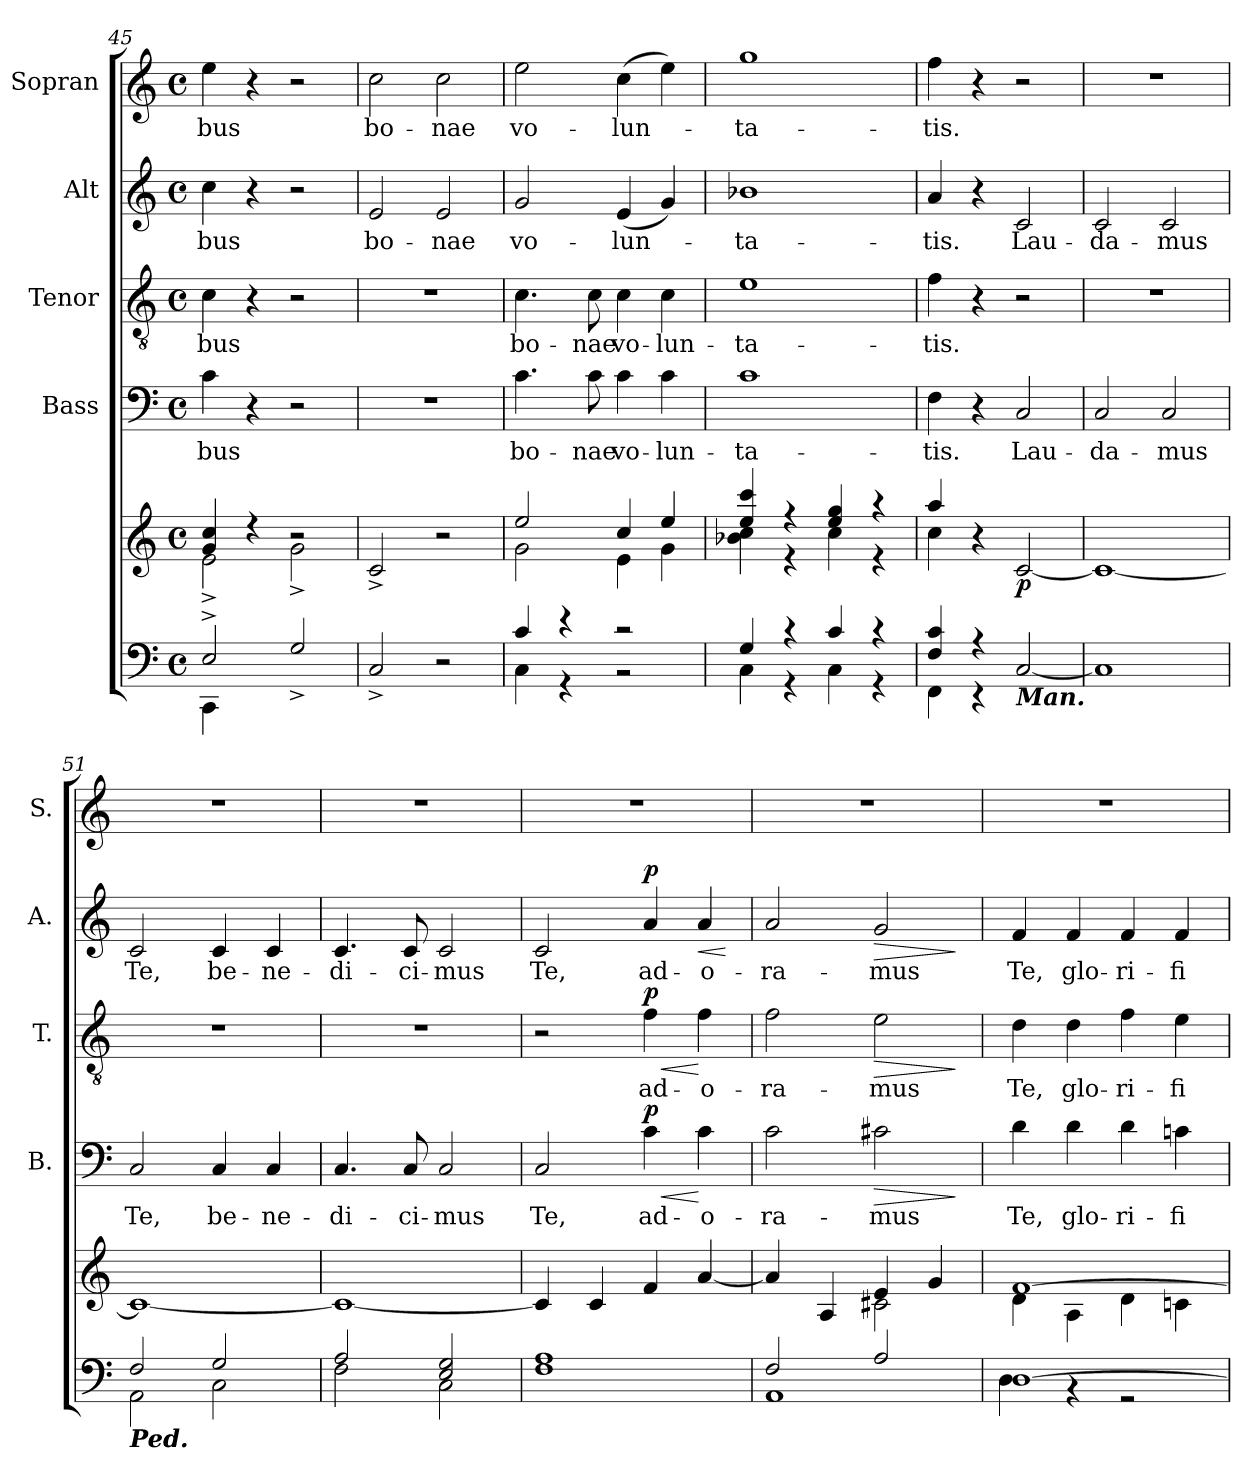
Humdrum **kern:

**kern	**kern	**dynam	**kern	**text	**dynam	**kern	**text	**dynam	**kern	**text	**dynam	**kern	**text
*part5	*part5	*part5	*part4	*part4	*part4	*part3	*part3	*part3	*part2	*part2	*part2	*part1	*part1
*staff6	*staff5	*staff5/6	*staff4	*staff4	*staff4	*staff3	*staff3	*staff3	*staff2	*staff2	*staff2	*staff1	*staff1
*	*	*	*I"Bass	*	*	*I"Tenor	*	*	*I"Alt	*	*	*I"Sopran	*
*	*	*	*I'B.	*	*	*I'T.	*	*	*I'A.	*	*	*I'S.	*
*clefF4	*clefG2	*	*clefF4	*	*	*clefGv2	*	*	*clefG2	*	*	*clefG2	*
*k[]	*k[]	*	*k[]	*	*	*k[]	*	*	*k[]	*	*	*k[]	*
*C:	*C:	*	*C:	*	*	*C:	*	*	*C:	*	*	*C:	*
*M4/4	*M4/4	*	*M4/4	*	*	*M4/4	*	*	*M4/4	*	*	*M4/4	*
*met(c)	*met(c)	*	*met(c)	*	*	*met(c)	*	*	*met(c)	*	*	*met(c)	*
=45	=45	=45	=45	=45	=45	=45	=45	=45	=45	=45	=45	=45	=45
*^	*^	*	*	*	*	*	*	*	*	*	*	*	*
!	!	!	!	!	!	!LO:LY:b	!	!	!LO:LY:b	!	!	!LO:LY:b	!	!	!LO:LY:b
2E^>/	4CC\	4g/ 4cc/	2e^<\	.	4c\	-bus	.	4c\	-bus	.	4cc\	-bus	.	4ee\	-bus
.	2.ryy	4rdd	.	.	4r	.	.	4r	.	.	4r	.	.	4r	.
2G^>/	.	2rcc	2g^<\	.	2r	.	.	2r	.	.	2r	.	.	2r	.
*v	*v	*	*	*	*	*	*	*	*	*	*	*	*	*	*
=46	=46	=46	=46	=46	=46	=46	=46	=46	=46	=46	=46	=46	=46	=46
!	!	!	!	!	!	!	!	!	!	!	!LO:LY:b	!	!	!LO:LY:b
*	*v	*v	*	*	*	*	*	*	*	*	*	*	*	*
2C^</	2c^</	.	1r	.	.	1r	.	.	2e/	bo-	.	2cc\	bo-
!	!	!	!	!	!	!	!	!	!	!LO:LY:b	!	!	!LO:LY:b
2r	2r	.	.	.	.	.	.	.	2e/	-nae	.	2cc\	-nae
=47	=47	=47	=47	=47	=47	=47	=47	=47	=47	=47	=47	=47	=47
*^	*^	*	*	*	*	*	*	*	*	*	*	*	*
!	!	!	!	!	!	!LO:LY:b	!	!	!LO:LY:b	!	!	!LO:LY:b	!	!	!LO:LY:b
4c/	4C\	2ee/	2g\	.	4.c\	bo-	.	4.c\	bo-	.	2g/	vo-	.	2ee\	vo-
4r	4r	.	.	.	.	.	.	.	.	.	.	.	.	.	.
!	!	!	!	!	!	!LO:LY:b	!	!	!LO:LY:b	!	!	!	!	!	!
.	.	.	.	.	8c\	-nae	.	8c\	-nae	.	.	.	.	.	.
!	!	!	!	!	!	!LO:LY:b	!	!	!LO:LY:b	!	!	!LO:LY:b	!	!	!LO:LY:b
2r	2r	4cc/	4e\	.	4c\	vo-	.	4c\	vo-	.	(<4e/	-lun-	.	(>4cc\	-lun-
!	!	!	!	!	!	!LO:LY:b	!	!	!LO:LY:b	!	!	!	!	!	!
.	.	4ee/	4g\	.	4c\	-lun-	.	4c\	-lun-	.	4g/)	.	.	4ee\)	.
!!LO:PB:g=z
=48	=48	=48	=48	=48	=48	=48	=48	=48	=48	=48	=48	=48	=48	=48	=48
!	!	!	!	!	!	!LO:LY:b	!	!	!LO:LY:b	!	!	!LO:LY:b	!	!	!LO:LY:b
4G/	4C\	4ee/ 4ccc/	4b-X\ 4cc\	.	1c	-ta-	.	1e	-ta-	.	1b-X	-ta-	.	1gg	-ta-
4r	4r	4r	4r	.	.	.	.	.	.	.	.	.	.	.	.
4c/	4C\	4ee/ 4gg/	4cc\	.	.	.	.	.	.	.	.	.	.	.	.
4r	4r	4r	4r	.	.	.	.	.	.	.	.	.	.	.	.
=49	=49	=49	=49	=49	=49	=49	=49	=49	=49	=49	=49	=49	=49	=49	=49
!	!	!	!	!	!	!LO:LY:b	!	!	!LO:LY:b	!	!	!LO:LY:b	!	!	!LO:LY:b
4F/ 4c/	4FF\	4aa/	4cc\	.	4F\	-tis.	.	4f\	-tis.	.	4a/	-tis.	.	4ff\	-tis.
4r	4r	4r	2.ryy	.	4r	.	.	4r	.	.	4r	.	.	4r	.
!LO:TX:b:Bi:t=Man.	!	!	!	!	!	!	!	!	!	!	!	!	!	!	!
!	!	!	!	!LO:DY:b	!	!LO:LY:b	!	!	!	!	!	!LO:LY:b	!	!	!
[>2C/	2ryy	[>2c/	.	p	2C/	Lau-	.	2r	.	.	2c/	Lau-	.	2r	.
*	*	*v	*v	*	*	*	*	*	*	*	*	*	*	*	*
=50	=50	=50	=50	=50	=50	=50	=50	=50	=50	=50	=50	=50	=50	=50
!	!	!	!	!	!LO:LY:b	!	!	!	!	!	!LO:LY:b	!	!	!
*v	*v	*	*	*	*	*	*	*	*	*	*	*	*	*
1C]	1c_	.	2C/	-da-	.	1r	.	.	2c/	-da-	.	1r	.
!	!	!	!	!LO:LY:b	!	!	!	!	!	!LO:LY:b	!	!	!
.	.	.	2C/	-mus	.	.	.	.	2c/	-mus	.	.	.
=51	=51	=51	=51	=51	=51	=51	=51	=51	=51	=51	=51	=51	=51
*^	*	*	*	*	*	*	*	*	*	*	*	*	*
!LO:TX:b:Bi:t=Ped.	!	!	!	!	!	!	!	!	!	!	!	!	!	!
!	!	!	!	!	!LO:LY:b	!	!	!	!	!	!LO:LY:b	!	!	!
2F/	2AA\	1c_	.	2C/	Te,	.	1r	.	.	2c/	Te,	.	1r	.
!	!	!	!	!	!LO:LY:b	!	!	!	!	!	!LO:LY:b	!	!	!
2G/	2C\	.	.	4C/	be-	.	.	.	.	4c/	be-	.	.	.
!	!	!	!	!	!LO:LY:b	!	!	!	!	!	!LO:LY:b	!	!	!
.	.	.	.	4C/	-ne-	.	.	.	.	4c/	-ne-	.	.	.
=52	=52	=52	=52	=52	=52	=52	=52	=52	=52	=52	=52	=52	=52	=52
!	!	!	!	!	!LO:LY:b	!	!	!	!	!	!LO:LY:b	!	!	!
2A/	2F\	1c_	.	4.C/	-di-	.	1r	.	.	4.c/	-di-	.	1r	.
!	!	!	!	!	!LO:LY:b	!	!	!	!	!	!LO:LY:b	!	!	!
.	.	.	.	8C/	-ci-	.	.	.	.	8c/	-ci-	.	.	.
!	!	!	!	!	!LO:LY:b	!	!	!	!	!	!LO:LY:b	!	!	!
2E/ 2G/	2C\	.	.	2C/	-mus	.	.	.	.	2c/	-mus	.	.	.
=53	=53	=53	=53	=53	=53	=53	=53	=53	=53	=53	=53	=53	=53	=53
!	!	!	!	!	!LO:LY:b	!	!	!	!	!	!LO:LY:b	!	!	!
1A	1F	4c/]	.	2C/	Te,	.	2r	.	.	2c/	Te,	.	1r	.
.	.	4c/	.	.	.	.	.	.	.	.	.	.	.	.
!	!	!	!	!	!LO:LY:b	!LO:HP:b	!	!LO:LY:b	!LO:HP:b	!	!LO:LY:b	!	!	!
!	!	!	!	!	!	!LO:DY:n=1:a	!	!	!LO:DY:n=1:a	!	!	!LO:DY:a	!	!
.	.	4f/	.	4c\	ad-	< p	4f\	ad-	< p	4a/	ad-	p	.	.
!	!	!	!	!	!LO:LY:b	!	!	!LO:LY:b	!	!	!LO:LY:b	!LO:HP:b	!	!
.	.	[4a/	.	4c\	-o-	[	4f\	-o-	[	4a/	-o-	<	.	.
*v	*v	*	*	*	*	*	*	*	*	*	*	*	*	*
.	.	.	.	.	.	.	.	.	.	.	[	.	.
!!LO:PB:g=z
=54	=54	=54	=54	=54	=54	=54	=54	=54	=54	=54	=54	=54	=54
*^	*^	*	*	*	*	*	*	*	*	*	*	*	*
!	!	!	!	!	!	!LO:LY:b	!	!	!LO:LY:b	!	!	!LO:LY:b	!	!	!
2F/	1AA	4a/]	2ryy	.	2c\	-ra-	.	2f\	-ra-	.	2a/	-ra-	.	1r	.
.	.	4A/	.	.	.	.	.	.	.	.	.	.	.	.	.
!	!	!	!	!	!	!LO:LY:b	!LO:HP:b	!	!LO:LY:b	!LO:HP:b	!	!LO:LY:b	!LO:HP:b	!	!
2A/	.	4e/	2c#X\	.	2c#X\	-mus	>	2e\	-mus	>	2g/	-mus	>	.	.
.	.	4g/	.	.	.	.	.	.	.	.	.	.	.	.	.
*v	*v	*	*	*	*	*	*	*	*	*	*	*	*	*	*
*	*v	*v	*	*	*	*	*	*	*	*	*	*	*	*
.	.	.	.	.	]	.	.	]	.	.	]	.	.
=55	=55	=55	=55	=55	=55	=55	=55	=55	=55	=55	=55	=55	=55
*^	*^	*	*	*	*	*	*	*	*	*	*	*	*
!	!	!	!	!	!	!LO:LY:b	!	!	!LO:LY:b	!	!	!LO:LY:b	!	!	!
[>1D	4D\	[>1f	4d\	.	4d\	Te,	.	4d\	Te,	.	4f/	Te,	.	1r	.
!	!	!	!	!	!	!LO:LY:b	!	!	!LO:LY:b	!	!	!LO:LY:b	!	!	!
.	4rAA	.	4A\	.	4d\	glo-	.	4d\	glo-	.	4f/	glo-	.	.	.
!	!	!	!	!	!	!LO:LY:b	!	!	!LO:LY:b	!	!	!LO:LY:b	!	!	!
.	2rAA	.	4d\	.	4d\	-ri-	.	4f\	-ri-	.	4f/	-ri-	.	.	.
!	!	!	!	!	!	!LO:LY:b	!	!	!LO:LY:b	!	!	!LO:LY:b	!	!	!
.	.	.	4cn\	.	4cn\	-fi-	.	4e\	-fi-	.	4f/	-fi-	.	.	.
*v	*v	*	*	*	*	*	*	*	*	*	*	*	*	*	*
*	*v	*v	*	*	*	*	*	*	*	*	*	*	*	*
=	=	=	=	=	=	=	=	=	=	=	=	=	=
*-	*-	*-	*-	*-	*-	*-	*-	*-	*-	*-	*-	*-	*-
